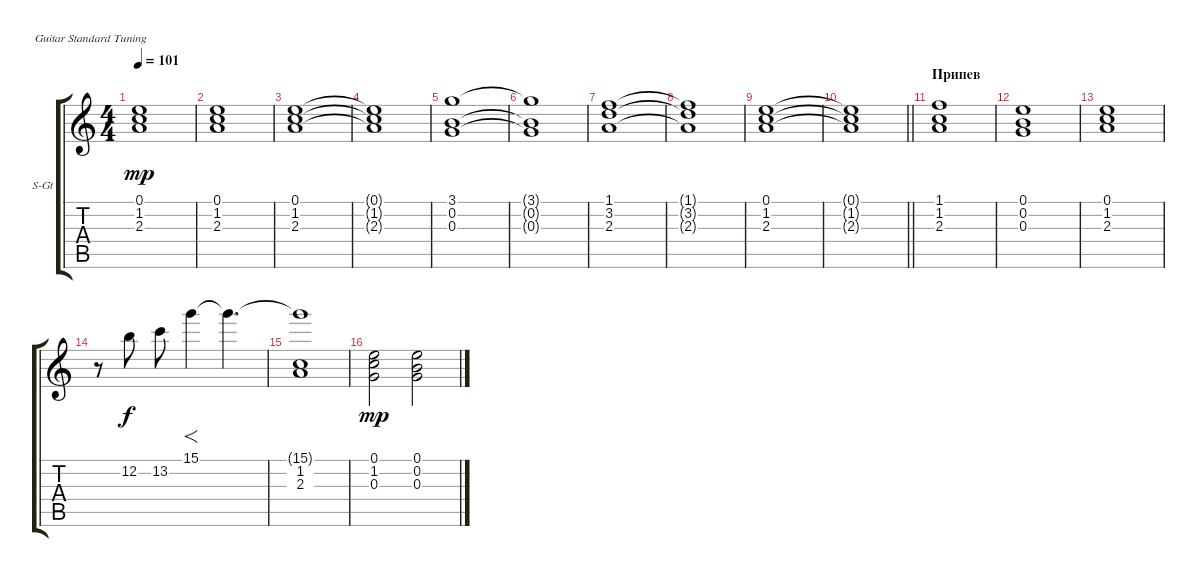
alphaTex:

\bracketExtendMode groupsimilarinstruments
\firstSystemTrackNameOrientation horizontal
\otherSystemsTrackNameOrientation horizontal
\track ("Синтезатор" "S-Gt") {instrument synthstrings1}
\staff {score tabs}
\tuning (E4 B3 G3 D3 A2 E2)
\displaytranspose 12
\ts (4 4)
\tempo 101
\clef g2
\ks c
(0.1 1.2 2.3).1{dy mp} |
(0.1 1.2 2.3).1 |
(0.1 1.2 2.3).1 |
(0.1{t} 1.2{t} 2.3{t}).1 |
(3.1 0.2 0.3).1 |
(3.1{t} 0.2{t} 0.3{t}).1 |
(1.1 3.2 2.3).1 |
(1.1{t} 3.2{t} 2.3{t}).1 |
(0.1 1.2 2.3).1 |
\barLineRight lightlight
(0.1{t} 1.2{t} 2.3{t}).1 |
\section ("" "Припев")
(1.1 1.2 2.3).1 |
(0.1 0.2 0.3).1 |
(0.1 1.2 2.3).1 |
r.8 12.2.8{dy f} 13.2.8 15.1.4{f} 15.1{t}.4{d} |
(15.1{t} 1.2 2.3).1 |
(0.1 1.2 0.3).2{dy mp} (0.1 0.2 0.3).2
